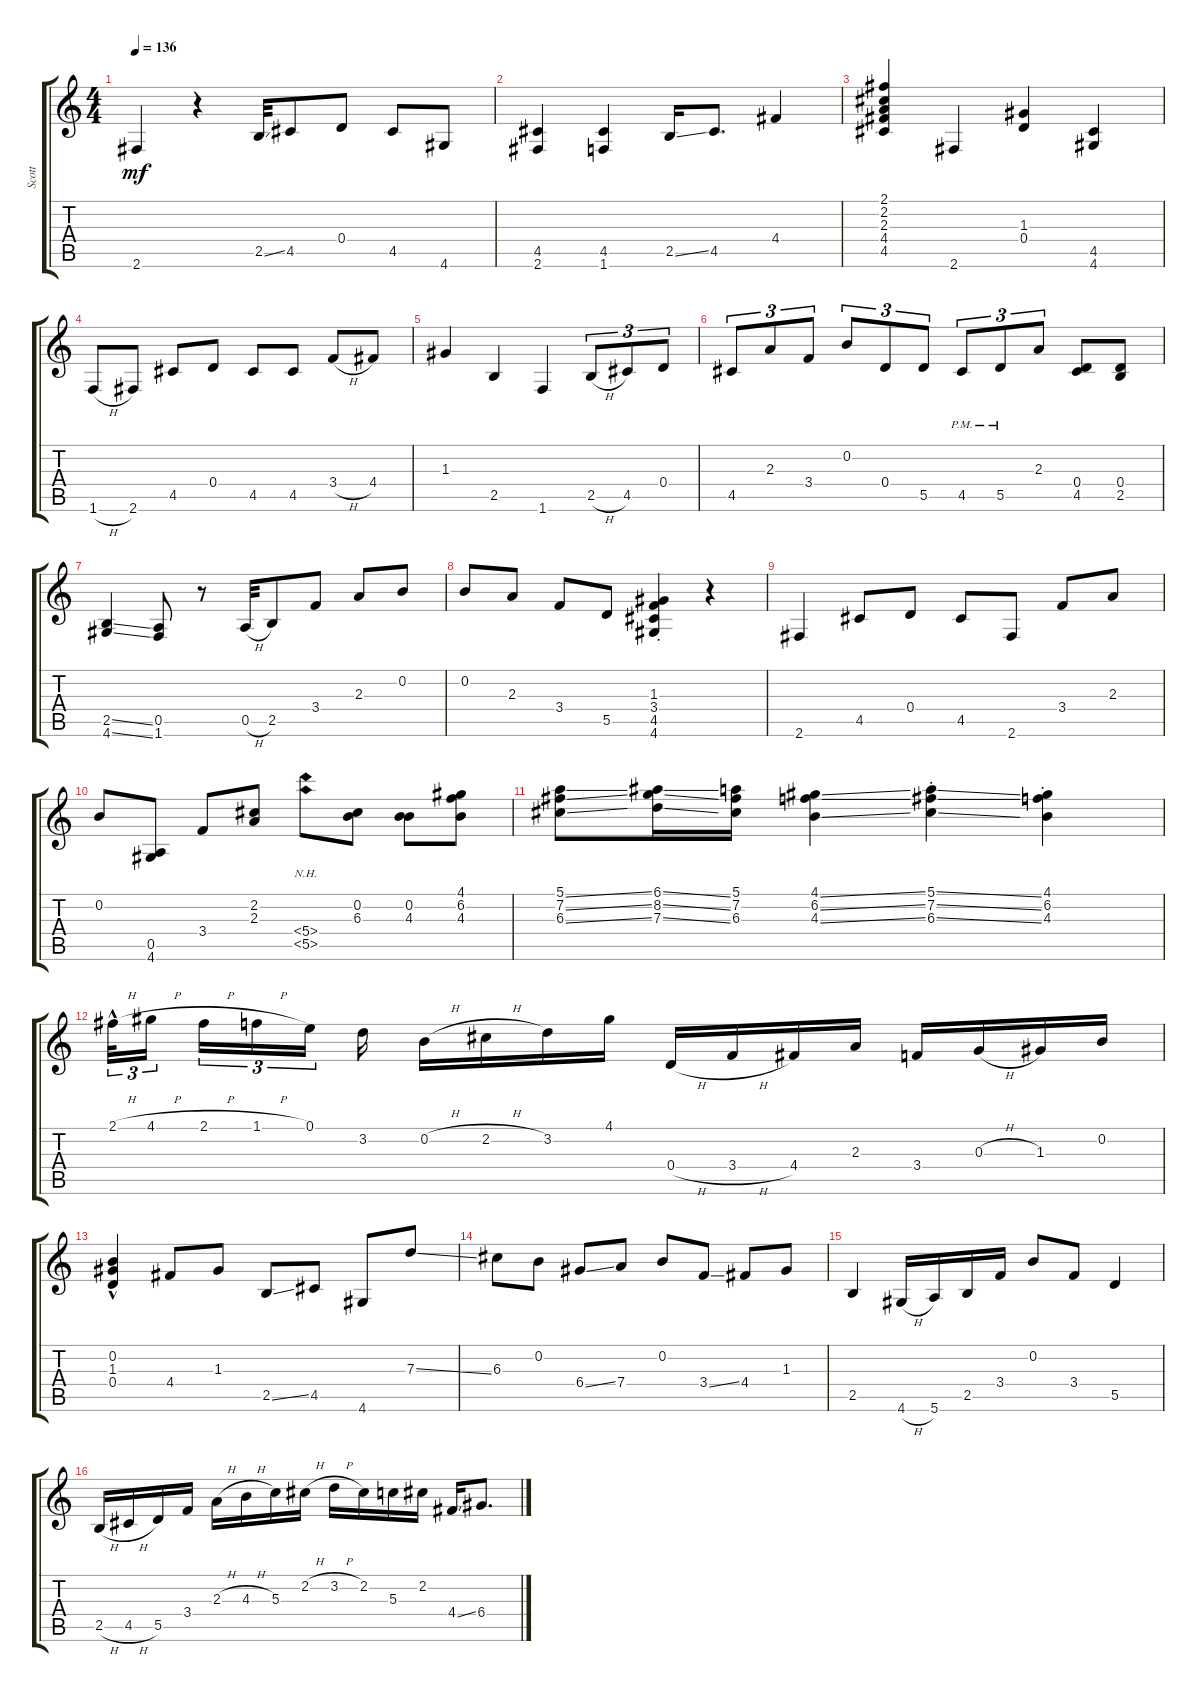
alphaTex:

\track ("Scott" "Scott") {instrument acousticguitarsteel}
\staff {score tabs}
\tuning (E4 B3 G3 D3 A2 E2) {hide}
\ts (4 4)
\tempo 136
\clef g2
\ks c
2.6.4{dy mf} r.4 2.5{ss}.32 4.5.8 0.4.8 4.5.8 4.6.8 |
(4.5 2.6).4 (4.5 1.6).4 2.5{ss}.16 4.5.8{d} 4.4.4 |
(2.1 2.2 2.3 4.4 4.5).4 2.6.4 (1.3 0.4).4 (4.5 4.6).4 |
1.6{h}.8 2.6.8 4.5.8 0.4.8 4.5.8 4.5.8 3.4{h}.8 4.4.8 |
1.3.4 2.5.4 1.6.4 2.5{h}.8{tu (3 2)} 4.5.8{tu (3 2)} 0.4.8{tu (3 2)} |
4.5.8{tu (3 2)} 2.3.8{tu (3 2)} 3.4.8{tu (3 2)} 0.2.8{tu (3 2)} 0.4.8{tu (3 2)} 5.5.8{tu (3 2)} 4.5{pm}.8{tu (3 2)} 5.5{pm}.8{tu (3 2)} 2.3.8{tu (3 2)} (0.4 4.5).8 (0.4 2.5).8 |
(2.5{ss} 4.6{ss}).4 (0.5 1.6).8 r.8 0.5{h}.32 2.5.8 3.4.8 2.3.8 0.2.8 |
0.2.8 2.3.8 3.4.8 5.5.8 (1.3{st} 3.4{st} 4.5{st} 4.6).4 r.4 |
2.6.4 4.5.8 0.4.8 4.5.8 2.6.8 3.4.8 2.3.8 |
0.2.8 (0.5 4.6).8 3.4.8 (2.2 2.3).8 (5.4{nh} 5.5{nh}).8 (0.2 6.3).8 (0.2 4.3).8 (4.1 6.2 4.3).8 |
(5.1{ss} 7.2{ss} 6.3{ss}).8 (6.1{ss} 8.2{ss} 7.3{ss}).16 (5.1 7.2 6.3).16 (4.1{ss} 6.2{ss} 4.3{ss}).4 (5.1{ss st} 7.2{ss st} 6.3{ss st}).4 (4.1{st} 6.2{st} 4.3{st}).4 |
2.1{h hac}.32{tu (3 2)} 4.1{h}.16{tu (3 2)} 2.1{h}.16{tu (3 2)} 1.1{h}.16{tu (3 2)} 0.1.16{tu (3 2)} 3.2.16 0.2{h}.16 2.2{h}.16 3.2.16 4.1.16 0.4{h}.16 3.4{h}.16 4.4.16 2.3.16 3.4.16 0.3{h}.16 1.3.16 0.2.16 |
(0.2 1.3 0.4{hac}).4 4.4.8 1.3.8 2.5{ss}.8 4.5.8 4.6.8 7.3{ss}.8 |
6.3.8 0.2.8 6.4{ss}.8 7.4.8 0.2.8 3.4{ss}.8 4.4.8 1.3.8 |
2.5.4 4.6{h}.16 5.6.16 2.5.16 3.4.16 0.2.8 3.4.8 5.5.4 |
2.5{h}.16 4.5{h}.16 5.5.16 3.4.16 2.3{h}.16 4.3{h}.16 5.3.16 2.2{h}.16 3.2{h}.16 2.2.16 5.3.16 2.2.16 4.4{ss}.16 6.4.8{d}
